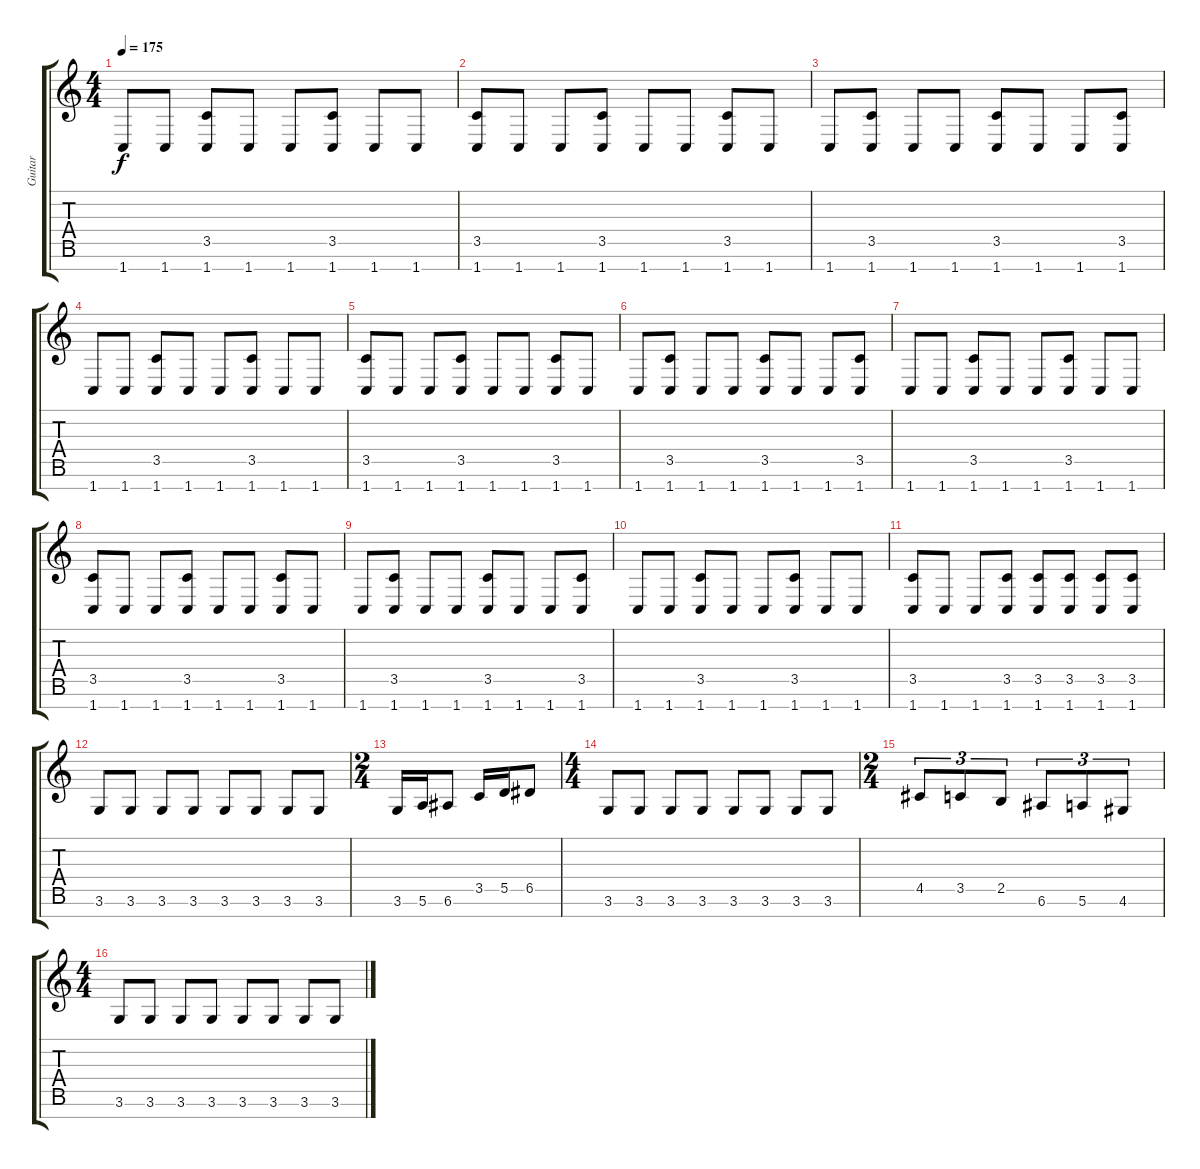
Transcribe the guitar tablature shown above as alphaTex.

\track ("Guitar" "Guitar") {instrument distortionguitar}
\staff {score tabs}
\tuning (E4 B3 G3 D3 A2 E2 B1) {hide}
\ts (4 4)
\tempo 175
\clef g2
\ks c
1.7.8{dy f} 1.7.8 (3.5 1.7).8 1.7.8 1.7.8 (3.5 1.7).8 1.7.8 1.7.8 |
(3.5 1.7).8 1.7.8 1.7.8 (3.5 1.7).8 1.7.8 1.7.8 (3.5 1.7).8 1.7.8 |
1.7.8 (3.5 1.7).8 1.7.8 1.7.8 (3.5 1.7).8 1.7.8 1.7.8 (3.5 1.7).8 |
1.7.8 1.7.8 (3.5 1.7).8 1.7.8 1.7.8 (3.5 1.7).8 1.7.8 1.7.8 |
(3.5 1.7).8 1.7.8 1.7.8 (3.5 1.7).8 1.7.8 1.7.8 (3.5 1.7).8 1.7.8 |
1.7.8 (3.5 1.7).8 1.7.8 1.7.8 (3.5 1.7).8 1.7.8 1.7.8 (3.5 1.7).8 |
1.7.8 1.7.8 (3.5 1.7).8 1.7.8 1.7.8 (3.5 1.7).8 1.7.8 1.7.8 |
(3.5 1.7).8 1.7.8 1.7.8 (3.5 1.7).8 1.7.8 1.7.8 (3.5 1.7).8 1.7.8 |
1.7.8 (3.5 1.7).8 1.7.8 1.7.8 (3.5 1.7).8 1.7.8 1.7.8 (3.5 1.7).8 |
1.7.8 1.7.8 (3.5 1.7).8 1.7.8 1.7.8 (3.5 1.7).8 1.7.8 1.7.8 |
(3.5 1.7).8 1.7.8 1.7.8 (3.5 1.7).8 (3.5 1.7).8 (3.5 1.7).8 (3.5 1.7).8 (3.5 1.7).8 |
3.6.8 3.6.8 3.6.8 3.6.8 3.6.8 3.6.8 3.6.8 3.6.8 |
\ts (2 4)
3.6.16 5.6.16 6.6.8 3.5.16 5.5.16 6.5.8 |
\ts (4 4)
3.6.8 3.6.8 3.6.8 3.6.8 3.6.8 3.6.8 3.6.8 3.6.8 |
\ts (2 4)
4.5.8{tu (3 2)} 3.5.8{tu (3 2)} 2.5.8{tu (3 2)} 6.6.8{tu (3 2)} 5.6.8{tu (3 2)} 4.6.8{tu (3 2)} |
\ts (4 4)
3.6.8 3.6.8 3.6.8 3.6.8 3.6.8 3.6.8 3.6.8 3.6.8
